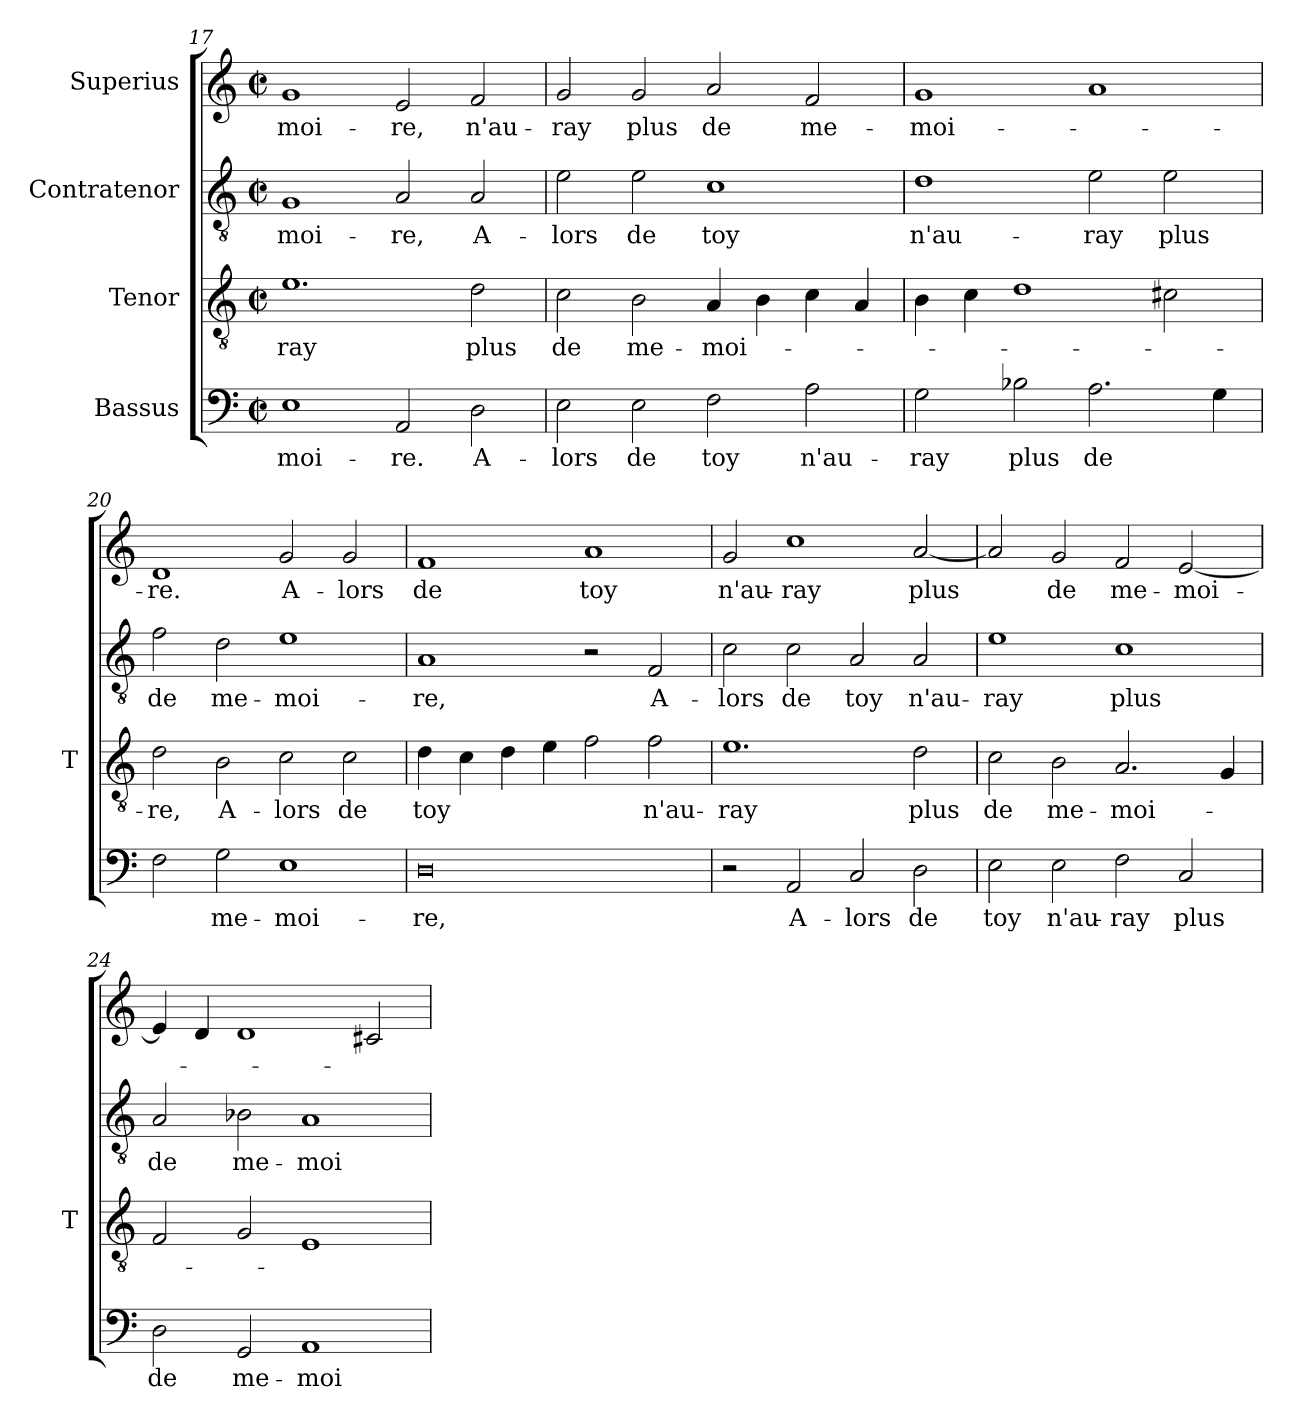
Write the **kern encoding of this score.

**kern	**text	**kern	**text	**kern	**text	**kern	**text
*part4	*part4	*part3	*part3	*part2	*part2	*part1	*part1
*staff4	*staff4	*staff3	*staff3	*staff2	*staff2	*staff1	*staff1
*I"Bassus	*	*I"Tenor	*	*I"Contratenor	*	*I"Superius	*
*	*	*I'T	*	*	*	*	*
*clefF4	*	*clefGv2	*	*clefGv2	*	*clefG2	*
*k[]	*	*k[]	*	*k[]	*	*k[]	*
*C:	*	*C:	*	*C:	*	*C:	*
*M2/2	*	*M2/2	*	*M2/2	*	*M2/2	*
*met(c|)	*	*met(c|)	*	*met(c|)	*	*met(c|)	*
=17	=17	=17	=17	=17	=17	=17	=17
1E	moi-	1.e	-ray	1G	moi-	1g	moi-
2AA	-re.	.	.	2A	-re,	2e	-re,
2D	A-	2d	-plus	2A	A-	2f	n'au-
=18	=18	=18	=18	=18	=18	=18	=18
2E	-lors	2c	-de	2e	-lors	2g	-ray
2E	-de	2B	me-	2e	-de	2g	-plus
2F	-toy	4A	moi-	1c	-toy	2a	-de
.	.	4B	.	.	.	.	.
2A	n'au-	4c	.	.	.	2f	me-
.	.	4A	.	.	.	.	.
=19	=19	=19	=19	=19	=19	=19	=19
2G	-ray	4B	.	1d	n'au-	1g	moi-
.	.	4c	.	.	.	.	.
2B-X	-plus	1d	.	.	.	.	.
2.A	-de	.	.	2e	-ray	1a	.
.	.	2c#X	.	2e	-plus	.	.
4G	.	.	.	.	.	.	.
=20	=20	=20	=20	=20	=20	=20	=20
2F	.	2d	-re,	2f	-de	1d	-re.
2G	me-	2B	A-	2d	me-	.	.
1E	moi-	2c	-lors	1e	moi-	2g	A-
.	.	2c	-de	.	.	2g	-lors
=21	=21	=21	=21	=21	=21	=21	=21
0D	-re,	4d	-toy	1A	-re,	1f	-de
.	.	4c	.	.	.	.	.
.	.	4d	.	.	.	.	.
.	.	4e	.	.	.	.	.
.	.	2f	.	2r	.	1a	-toy
.	.	2f	n'au-	2F	A-	.	.
=22	=22	=22	=22	=22	=22	=22	=22
2r	.	1.e	-ray	2c	-lors	2g	n'au-
2AA	A-	.	.	2c	-de	1cc	-ray
2C	-lors	.	.	2A	-toy	.	.
2D	-de	2d	-plus	2A	n'au-	[2a	-plus
!!LO:PB:g=z
=23	=23	=23	=23	=23	=23	=23	=23
2E	-toy	2c	-de	1e	-ray	2a]	.
2E	n'au-	2B	me-	.	.	2g	-de
2F	-ray	2.A	moi-	1c	-plus	2f	me-
2C	-plus	.	.	.	.	[2e	moi-
.	.	4G	.	.	.	.	.
=24	=24	=24	=24	=24	=24	=24	=24
2D	-de	2F	.	2A	-de	4e]	.
.	.	.	.	.	.	4d	.
2GG	me-	2G	.	2B-X	me-	1d	.
1AA	moi-	1E	.	1A	moi-	.	.
.	.	.	.	.	.	2c#X	.
=	=	=	=	=	=	=	=
*-	*-	*-	*-	*-	*-	*-	*-
